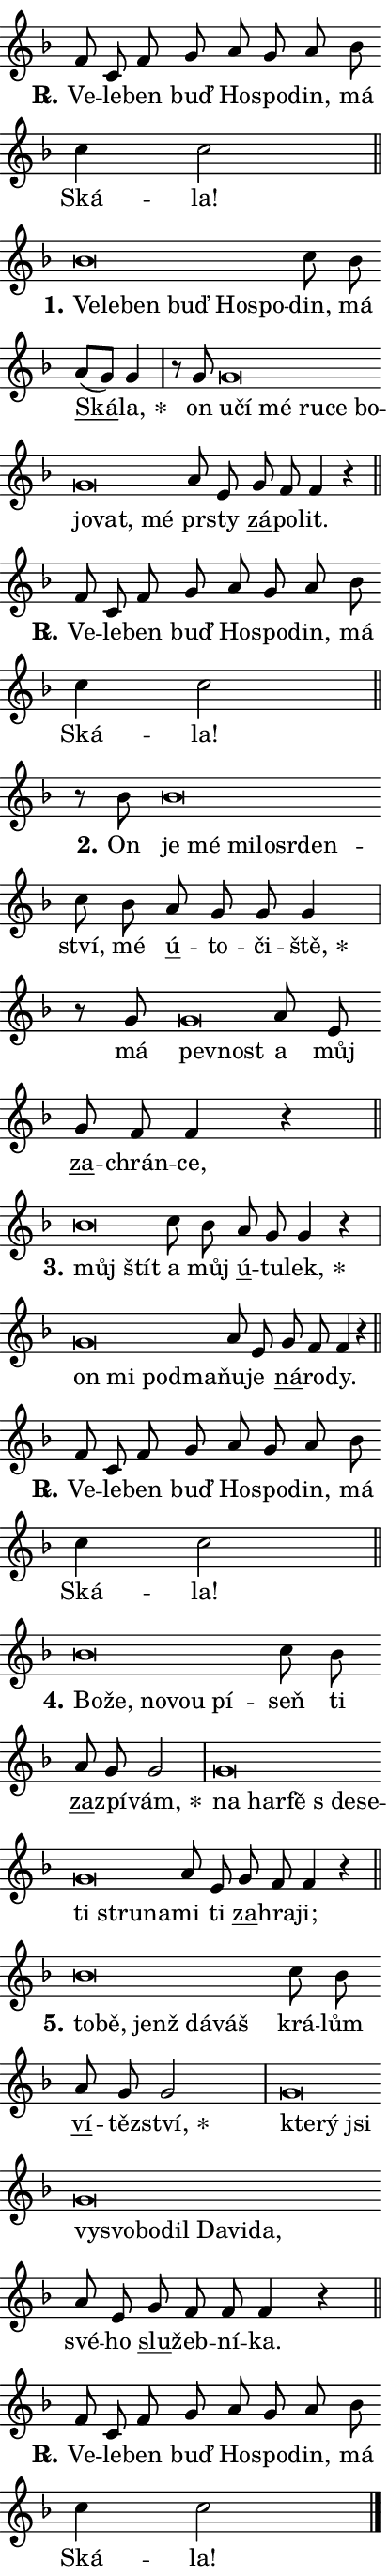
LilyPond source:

\version "2.24.0"
\header { tagline = "" }
\paper {
  indent = 0\cm
  top-margin = 0\cm
  right-margin = 0.13\cm % to fit lyric hyphens
  bottom-margin = 0\cm
  left-margin = 0\cm
  paper-width = 7\cm
  page-breaking = #ly:one-page-breaking
  system-system-spacing.basic-distance = #11
  score-system-spacing.basic-distance = #11
  ragged-last = ##f
}


%% Author: Thomas Morley
%% https://lists.gnu.org/archive/html/lilypond-user/2020-05/msg00002.html
#(define (line-position grob)
"Returns position of @var[grob} in current system:
   @code{'start}, if at first time-step
   @code{'end}, if at last time-step
   @code{'middle} otherwise
"
  (let* ((col (ly:item-get-column grob))
         (ln (ly:grob-object col 'left-neighbor))
         (rn (ly:grob-object col 'right-neighbor))
         (col-to-check-left (if (ly:grob? ln) ln col))
         (col-to-check-right (if (ly:grob? rn) rn col))
         (break-dir-left
           (and
             (ly:grob-property col-to-check-left 'non-musical #f)
             (ly:item-break-dir col-to-check-left)))
         (break-dir-right
           (and
             (ly:grob-property col-to-check-right 'non-musical #f)
             (ly:item-break-dir col-to-check-right))))
        (cond ((eqv? 1 break-dir-left) 'start)
              ((eqv? -1 break-dir-right) 'end)
              (else 'middle))))

#(define (tranparent-at-line-position vctor)
  (lambda (grob)
  "Relying on @code{line-position} select the relevant enry from @var{vctor}.
Used to determine transparency,"
    (case (line-position grob)
      ((end) (not (vector-ref vctor 0)))
      ((middle) (not (vector-ref vctor 1)))
      ((start) (not (vector-ref vctor 2))))))

noteHeadBreakVisibility =
#(define-music-function (break-visibility)(vector?)
"Makes @code{NoteHead}s transparent relying on @var{break-visibility}"
#{
  \override NoteHead.transparent =
    #(tranparent-at-line-position break-visibility)
#})

#(define delete-ledgers-for-transparent-note-heads
  (lambda (grob)
    "Reads whether a @code{NoteHead} is transparent.
If so this @code{NoteHead} is removed from @code{'note-heads} from
@var{grob}, which is supposed to be @code{LedgerLineSpanner}.
As a result ledgers are not printed for this @code{NoteHead}"
    (let* ((nhds-array (ly:grob-object grob 'note-heads))
           (nhds-list
             (if (ly:grob-array? nhds-array)
                 (ly:grob-array->list nhds-array)
                 '()))
           ;; Relies on the transparent-property being done before
           ;; Staff.LedgerLineSpanner.after-line-breaking is executed.
           ;; This is fragile ...
           (to-keep
             (remove
               (lambda (nhd)
                 (ly:grob-property nhd 'transparent #f))
               nhds-list)))
      ;; TODO find a better method to iterate over grob-arrays, similiar
      ;; to filter/remove etc for lists
      ;; For now rebuilt from scratch
      (set! (ly:grob-object grob 'note-heads)  '())
      (for-each
        (lambda (nhd)
          (ly:pointer-group-interface::add-grob grob 'note-heads nhd))
        to-keep))))

squashNotes = {
  \override NoteHead.X-extent = #'(-0.2 . 0.2)
  \override NoteHead.Y-extent = #'(-0.75 . 0)
  \override NoteHead.stencil =
    #(lambda (grob)
       (let ((pos (ly:grob-property grob 'staff-position)))
         (begin
           (if (< pos -7) (display "ERROR: Lower brevis then expected\n") (display "OK: Expected brevis position\n"))
           (if (<= pos -6) ly:text-interface::print ly:note-head::print))))
}
unSquashNotes = {
  \revert NoteHead.X-extent
  \revert NoteHead.Y-extent
  \revert NoteHead.stencil
}

hideNotes = \noteHeadBreakVisibility #begin-of-line-visible
unHideNotes = \noteHeadBreakVisibility #all-visible

% work-around for resetting accidentals
% https://lilypond.org/doc/v2.23/Documentation/notation/displaying-rhythms#unmetered-music
cadenzaMeasure = {
  \cadenzaOff
  \partial 1024 s1024
  \cadenzaOn
}

#(define-markup-command (accent layout props text) (markup?)
  "Underline accented syllable"
  (interpret-markup layout props
    #{\markup \override #'(offset . 4.3) \underline { #text }#}))

responsum = \markup \concat {
  "R" \hspace #-1.05 \path #0.1 #'((moveto 0 0.07) (lineto 0.9 0.8)) \hspace #0.05 "."
}

spaceSize = #0.6828661417322834 % exact space size for TeX Gyre Schola

\layout {
  \context {
    \Staff
    \remove "Time_signature_engraver"
    \override LedgerLineSpanner.after-line-breaking = #delete-ledgers-for-transparent-note-heads
  }
  \context {
    \Lyrics {
      \override LyricSpace.minimum-distance = \spaceSize
      \override LyricText.font-name = #"TeX Gyre Schola"
      \override LyricText.font-size = 1
      \override StanzaNumber.font-name = #"TeX Gyre Schola Bold"
      \override StanzaNumber.font-size = 1
    }
  }
  \context {
    \Score 
    \override NoteHead.text =
      #(lambda (grob) 
        (let ((pos (ly:grob-property grob 'staff-position)))
          #{\markup {
            \combine
              \halign #-0.55 \raise #(if (= pos -6) 0 0.5) \override #'(thickness . 2) \draw-line #'(3.2 . 0)
              \musicglyph "noteheads.sM1"
          }#}))
  }
}

% magnetic-lyrics.ily
%
%   written by
%     Jean Abou Samra <jean@abou-samra.fr>
%     Werner Lemberg <wl@gnu.org>
%
%   adapted by
%     Jiri Hon <jiri.hon@gmail.com>
%
% Version 2022-Apr-15

% https://www.mail-archive.com/lilypond-user@gnu.org/msg149350.html

#(define (Left_hyphen_pointer_engraver context)
   "Collect syllable-hyphen-syllable occurrences in lyrics and store
them in properties.  This engraver only looks to the left.  For
example, if the lyrics input is @code{foo -- bar}, it does the
following.

@itemize @bullet
@item
Set the @code{text} property of the @code{LyricHyphen} grob between
@q{foo} and @q{bar} to @code{foo}.

@item
Set the @code{left-hyphen} property of the @code{LyricText} grob with
text @q{foo} to the @code{LyricHyphen} grob between @q{foo} and
@q{bar}.
@end itemize

Use this auxiliary engraver in combination with the
@code{lyric-@/text::@/apply-@/magnetic-@/offset!} hook."
   (let ((hyphen #f)
         (text #f))
     (make-engraver
      (acknowledgers
       ((lyric-syllable-interface engraver grob source-engraver)
        (set! text grob)))
      (end-acknowledgers
       ((lyric-hyphen-interface engraver grob source-engraver)
        ;(when (not (grob::has-interface grob 'lyric-space-interface))
          (set! hyphen grob)));)
      ((stop-translation-timestep engraver)
       (when (and text hyphen)
         (ly:grob-set-object! text 'left-hyphen hyphen))
       (set! text #f)
       (set! hyphen #f)))))

#(define (lyric-text::apply-magnetic-offset! grob)
   "If the space between two syllables is less than the value in
property @code{LyricText@/.details@/.squash-threshold}, move the right
syllable to the left so that it gets concatenated with the left
syllable.

Use this function as a hook for
@code{LyricText@/.after-@/line-@/breaking} if the
@code{Left_@/hyphen_@/pointer_@/engraver} is active."
   (let ((hyphen (ly:grob-object grob 'left-hyphen #f)))
     (when hyphen
       (let ((left-text (ly:spanner-bound hyphen LEFT)))
         (when (grob::has-interface left-text 'lyric-syllable-interface)
           (let* ((common (ly:grob-common-refpoint grob left-text X))
                  (this-x-ext (ly:grob-extent grob common X))
                  (left-x-ext
                   (begin
                     ;; Trigger magnetism for left-text.
                     (ly:grob-property left-text 'after-line-breaking)
                     (ly:grob-extent left-text common X)))
                  ;; `delta` is the gap width between two syllables.
                  (delta (- (interval-start this-x-ext)
                            (interval-end left-x-ext)))
                  (details (ly:grob-property grob 'details))
                  (threshold (assoc-get 'squash-threshold details 0.2)))
             (when (< delta threshold)
               (let* (;; We have to manipulate the input text so that
                      ;; ligatures crossing syllable boundaries are not
                      ;; disabled.  For languages based on the Latin
                      ;; script this is essentially a beautification.
                      ;; However, for non-Western scripts it can be a
                      ;; necessity.
                      (lt (ly:grob-property left-text 'text))
                      (rt (ly:grob-property grob 'text))
                      (is-space (grob::has-interface hyphen 'lyric-space-interface))
                      (space (if is-space " " ""))
                      (extra-delta (if is-space spaceSize 0))
                      ;; Append new syllable.
                      (ltrt-space (if (and (string? lt) (string? rt))
                                (string-append lt space rt)
                                (make-concat-markup (list lt space rt))))
                      ;; Right-align `ltrt` to the right side.
                      (ltrt-space-markup (grob-interpret-markup
                               grob
                               (make-translate-markup
                                (cons (interval-length this-x-ext) 0)
                                (make-right-align-markup ltrt-space)))))
                 (begin
                   ;; Don't print `left-text`.
                   (ly:grob-set-property! left-text 'stencil #f)
                   ;; Set text and stencil (which holds all collected
                   ;; syllables so far) and shift it to the left.
                   (ly:grob-set-property! grob 'text ltrt-space)
                   (ly:grob-set-property! grob 'stencil ltrt-space-markup)
                   (ly:grob-translate-axis! grob (- (- delta extra-delta)) X))))))))))


#(define (lyric-hyphen::displace-bounds-first grob)
   ;; Make very sure this callback isn't triggered too early.
   (let ((left (ly:spanner-bound grob LEFT))
         (right (ly:spanner-bound grob RIGHT)))
     (ly:grob-property left 'after-line-breaking)
     (ly:grob-property right 'after-line-breaking)
     (ly:lyric-hyphen::print grob)))

squashThreshold = #0.4

\layout {
  \context {
    \Lyrics
    \consists #Left_hyphen_pointer_engraver
    \override LyricText.after-line-breaking =
      #lyric-text::apply-magnetic-offset!
    \override LyricHyphen.stencil = #lyric-hyphen::displace-bounds-first
    \override LyricText.details.squash-threshold = \squashThreshold
    \override LyricHyphen.minimum-distance = 0
    \override LyricHyphen.minimum-length = \squashThreshold
  }
}

squashText = \override LyricText.details.squash-threshold = 9999
unSquashText = \override LyricText.details.squash-threshold = \squashThreshold

leftText = \override LyricText.self-alignment-X = #LEFT
unLeftText = \revert LyricText.self-alignment-X

starOffset = #(lambda (grob) 
                (let ((x_offset (ly:self-alignment-interface::aligned-on-x-parent grob)))
                  (if (= x_offset 0) 0 (+ x_offset 1.2))))

star = #(define-music-function (syllable)(string?)
"Append star separator at the end of a syllable"
#{
  \once \override LyricText.X-offset = #starOffset
  \lyricmode { \markup {
    #syllable
    \override #'((font-name . "TeX Gyre Schola Bold")) \hspace #0.2 \lower #0.65 \larger "*"
  } }
#})

starAccent = #(define-music-function (syllable)(string?)
"Append star separator at the end of a syllable and make accent"
#{
  \once \override LyricText.X-offset = #starOffset
  \lyricmode { \markup {
    \accent #syllable
    \override #'((font-name . "TeX Gyre Schola Bold")) \hspace #0.2 \lower #0.65 \larger "*"
  } }
#})

breath = #(define-music-function (syllable)(string?)
"Append breathing indicator at the end of a syllable"
#{
  \lyricmode { \markup { #syllable "+" } }
#})

optionalBreath = #(define-music-function (syllable)(string?)
"Append optional breathing indicator at the end of a syllable"
#{
  \lyricmode { \markup { #syllable "(+)" } }
#})


\score {
    <<
        \new Voice = "melody" { \cadenzaOn \key f \major \relative { f'8 c f g \bar "" a g a bes \bar "" c4 c2 \cadenzaMeasure \bar "||" \break } }
        \new Lyrics \lyricsto "melody" { \lyricmode { \set stanza = \responsum
Ve -- le -- ben buď Ho -- spo -- din, má Ská -- la! } }
    >>
    \layout {}
}

\score {
    <<
        \new Voice = "melody" { \cadenzaOn \key f \major \relative { \squashNotes bes'\breve*1/16 \hideNotes \breve*1/16 \bar "" \breve*1/16 \bar "" \breve*1/16 \bar "" \breve*1/16 \breve*1/16 \bar "" \unHideNotes \unSquashNotes c8 bes \bar "" a[( g)] g4 \cadenzaMeasure \bar "|" r8 g8 \squashNotes g\breve*1/16 \hideNotes \breve*1/16 \bar "" \breve*1/16 \bar "" \breve*1/16 \bar "" \breve*1/16 \bar "" \breve*1/16 \bar "" \breve*1/16 \bar "" \breve*1/16 \breve*1/16 \bar "" \unHideNotes \unSquashNotes a8 e \bar "" g f f4 r \cadenzaMeasure \bar "||" \break } }
        \new Lyrics \lyricsto "melody" { \lyricmode { \set stanza = "1."
\leftText Ve -- \squashText le -- ben buď Ho -- spo -- \unLeftText \unSquashText din, má \markup \accent Ská -- \star la, on \leftText u -- \squashText čí mé ru -- ce bo -- jo -- vat, mé \unLeftText \unSquashText pr -- sty \markup \accent zá -- po -- lit. } }
    >>
    \layout {}
}

\score {
    <<
        \new Voice = "melody" { \cadenzaOn \key f \major \relative { f'8 c f g \bar "" a g a bes \bar "" c4 c2 \cadenzaMeasure \bar "||" \break } }
        \new Lyrics \lyricsto "melody" { \lyricmode { \set stanza = \responsum
Ve -- le -- ben buď Ho -- spo -- din, má Ská -- la! } }
    >>
    \layout {}
}

\score {
    <<
        \new Voice = "melody" { \cadenzaOn \key f \major \relative { r8 bes'8 \squashNotes bes\breve*1/16 \hideNotes \breve*1/16 \bar "" \breve*1/16 \bar "" \breve*1/16 \bar "" \breve*1/16 \breve*1/16 \bar "" \unHideNotes \unSquashNotes c8 bes \bar "" a g g g4 \cadenzaMeasure \bar "|" r8 g8 \squashNotes g\breve*1/16 \hideNotes \breve*1/16 \bar "" \unHideNotes \unSquashNotes a8 e \bar "" g f f4 r \cadenzaMeasure \bar "||" \break } }
        \new Lyrics \lyricsto "melody" { \lyricmode { \set stanza = "2."
On \leftText je \squashText mé mi -- lo -- sr -- den -- \unLeftText \unSquashText ství, mé \markup \accent ú -- to -- či -- \star ště, má \leftText pev -- \squashText nost \unLeftText \unSquashText a můj \markup \accent za -- chrán -- ce, } }
    >>
    \layout {}
}

\score {
    <<
        \new Voice = "melody" { \cadenzaOn \key f \major \relative { \squashNotes bes'\breve*1/16 \hideNotes \breve*1/16 \bar "" \unHideNotes \unSquashNotes c8 bes \bar "" a g g4 r \cadenzaMeasure \bar "|" \squashNotes g\breve*1/16 \hideNotes \breve*1/16 \bar "" \breve*1/16 \breve*1/16 \bar "" \unHideNotes \unSquashNotes a8 e \bar "" g f f4 r \cadenzaMeasure \bar "||" \break } }
        \new Lyrics \lyricsto "melody" { \lyricmode { \set stanza = "3."
\leftText můj \squashText štít \unLeftText \unSquashText a můj \markup \accent ú -- tu -- \star lek, \leftText on \squashText mi pod -- ma -- \unLeftText \unSquashText ňu -- je \markup \accent ná -- ro -- dy. } }
    >>
    \layout {}
}

\score {
    <<
        \new Voice = "melody" { \cadenzaOn \key f \major \relative { f'8 c f g \bar "" a g a bes \bar "" c4 c2 \cadenzaMeasure \bar "||" \break } }
        \new Lyrics \lyricsto "melody" { \lyricmode { \set stanza = \responsum
Ve -- le -- ben buď Ho -- spo -- din, má Ská -- la! } }
    >>
    \layout {}
}

\score {
    <<
        \new Voice = "melody" { \cadenzaOn \key f \major \relative { \squashNotes bes'\breve*1/16 \hideNotes \breve*1/16 \bar "" \breve*1/16 \bar "" \breve*1/16 \breve*1/16 \bar "" \unHideNotes \unSquashNotes c8 bes \bar "" a g g2 \cadenzaMeasure \bar "|" \squashNotes g\breve*1/16 \hideNotes \breve*1/16 \bar "" \breve*1/16 \bar "" \breve*1/16 \bar "" \breve*1/16 \bar "" \breve*1/16 \bar "" \breve*1/16 \breve*1/16 \bar "" \unHideNotes \unSquashNotes a8 e \bar "" g f f4 r \cadenzaMeasure \bar "||" \break } }
        \new Lyrics \lyricsto "melody" { \lyricmode { \set stanza = "4."
\leftText Bo -- \squashText že, no -- vou pí -- \unLeftText \unSquashText seň ti \markup \accent za -- zpí -- \star vám, \leftText na \squashText har -- fě "s de" -- se -- ti stru -- na -- \unLeftText \unSquashText mi ti \markup \accent za -- hra -- ji; } }
    >>
    \layout {}
}

\score {
    <<
        \new Voice = "melody" { \cadenzaOn \key f \major \relative { \squashNotes bes'\breve*1/16 \hideNotes \breve*1/16 \bar "" \breve*1/16 \bar "" \breve*1/16 \breve*1/16 \bar "" \unHideNotes \unSquashNotes c8 bes \bar "" a g g2 \cadenzaMeasure \bar "|" \squashNotes g\breve*1/16 \hideNotes \breve*1/16 \bar "" \breve*1/16 \bar "" \breve*1/16 \bar "" \breve*1/16 \bar "" \breve*1/16 \bar "" \breve*1/16 \bar "" \breve*1/16 \bar "" \breve*1/16 \breve*1/16 \bar "" \unHideNotes \unSquashNotes a8 e \bar "" g f f f4 r \cadenzaMeasure \bar "||" \break } }
        \new Lyrics \lyricsto "melody" { \lyricmode { \set stanza = "5."
\leftText to -- \squashText bě, jenž dá -- váš \unLeftText \unSquashText krá -- lům \markup \accent ví -- těz -- \star ství, \leftText kte -- \squashText rý jsi vy -- svo -- bo -- dil Da -- vi -- da, \unLeftText \unSquashText své -- ho \markup \accent slu -- žeb -- ní -- ka. } }
    >>
    \layout {}
}

\score {
    <<
        \new Voice = "melody" { \cadenzaOn \key f \major \relative { f'8 c f g \bar "" a g a bes \bar "" c4 c2 \cadenzaMeasure \bar "||" \break } \bar "|." }
        \new Lyrics \lyricsto "melody" { \lyricmode { \set stanza = \responsum
Ve -- le -- ben buď Ho -- spo -- din, má Ská -- la! } }
    >>
    \layout {}
}
